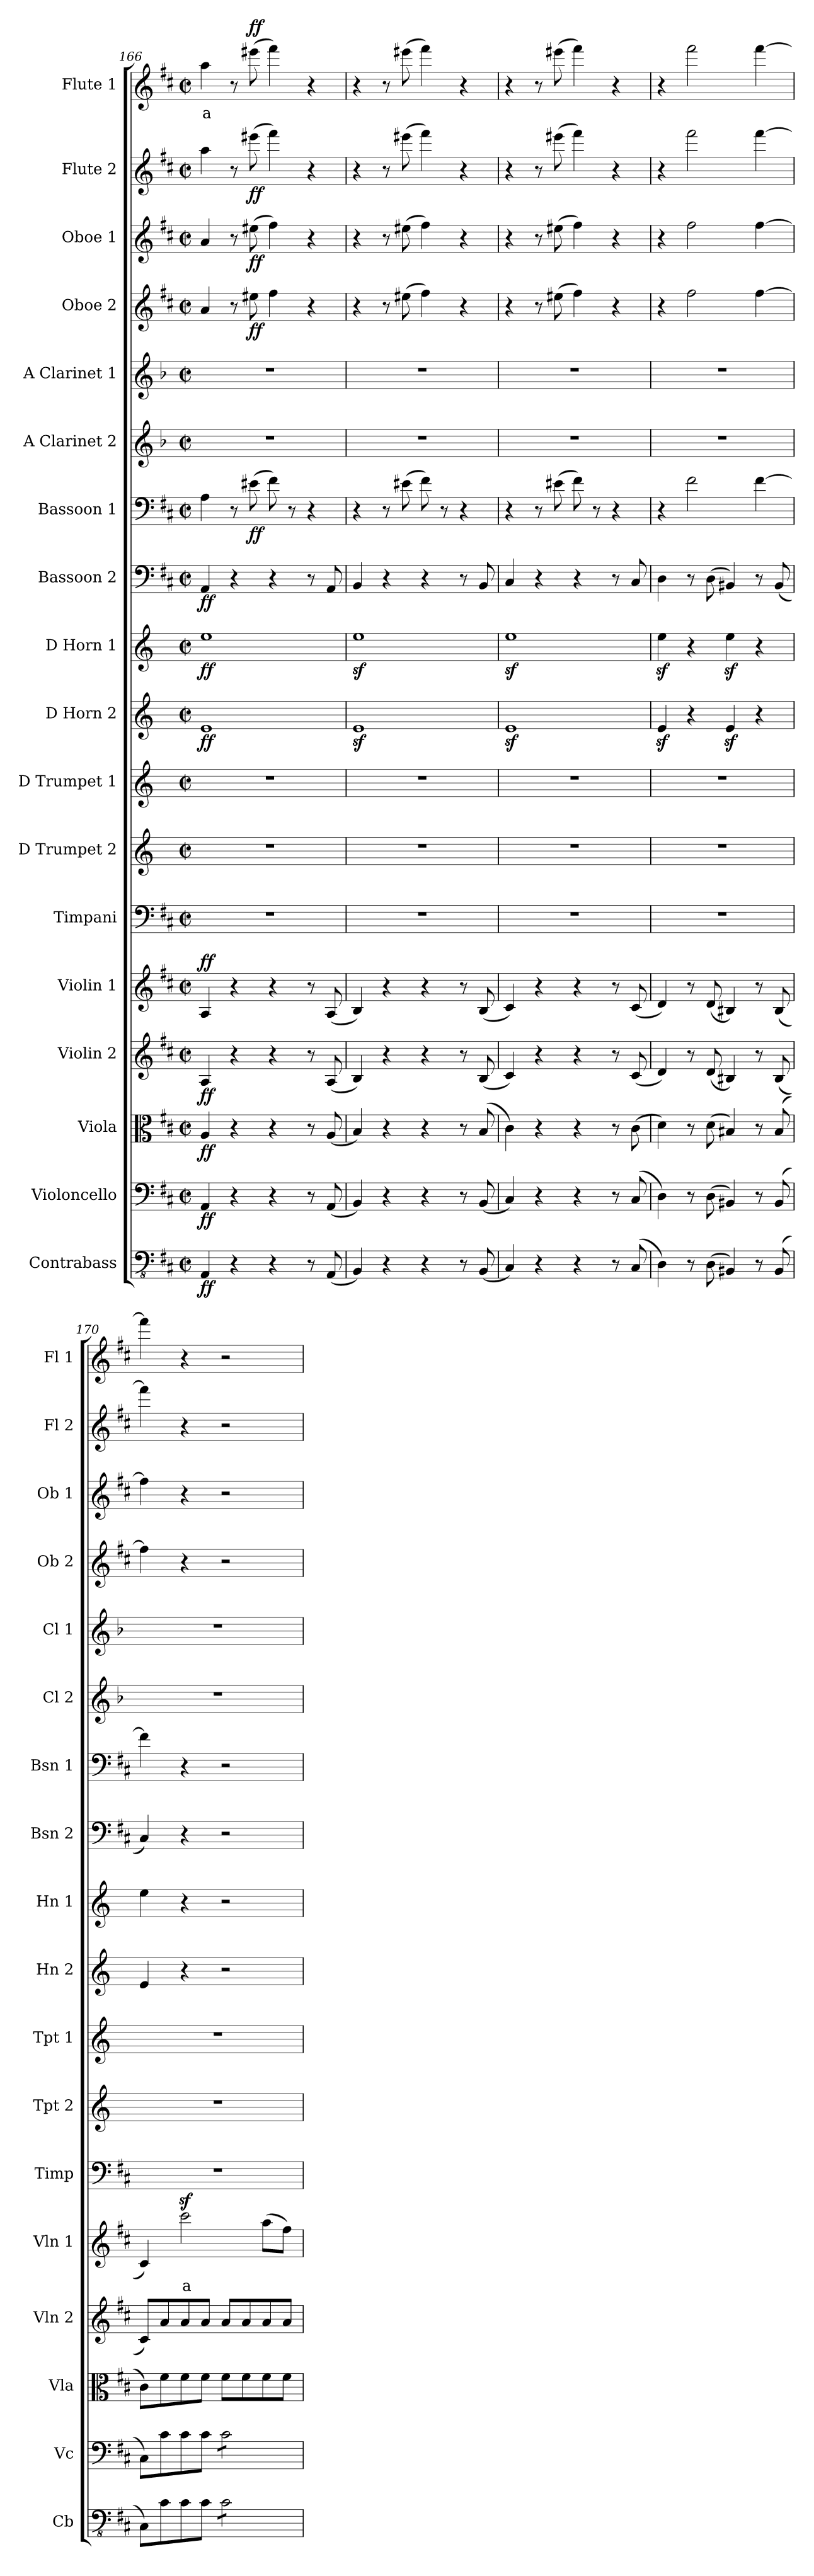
**kern	**dynam	**kern	**dynam	**kern	**dynam	**kern	**dynam	**kern	**text	**dynam	**kern	**kern	**kern	**kern	**dynam	**kern	**dynam	**kern	**dynam	**kern	**dynam	**kern	**kern	**kern	**dynam	**kern	**dynam	**kern	**dynam	**kern	**text	**dynam
*part18	*part18	*part17	*part17	*part16	*part16	*part15	*part15	*part14	*part14	*part14	*part13	*part12	*part11	*part10	*part10	*part9	*part9	*part8	*part8	*part7	*part7	*part6	*part5	*part4	*part4	*part3	*part3	*part2	*part2	*part1	*part1	*part1
*staff18	*staff18	*staff17	*staff17	*staff16	*staff16	*staff15	*staff15	*staff14	*staff14	*staff14	*staff13	*staff12	*staff11	*staff10	*staff10	*staff9	*staff9	*staff8	*staff8	*staff7	*staff7	*staff6	*staff5	*staff4	*staff4	*staff3	*staff3	*staff2	*staff2	*staff1	*staff1	*staff1
*I"Contrabass	*	*I"Violoncello	*	*I"Viola	*	*I"Violin 2	*	*I"Violin 1	*	*	*I"Timpani	*I"D Trumpet 2	*I"D Trumpet 1	*I"D Horn 2	*	*I"D Horn 1	*	*I"Bassoon 2	*	*I"Bassoon 1	*	*I"A Clarinet 2	*I"A Clarinet 1	*I"Oboe 2	*	*I"Oboe 1	*	*I"Flute 2	*	*I"Flute 1	*	*
*I'Cb	*	*I'Vc	*	*I'Vla	*	*I'Vln 2	*	*I'Vln 1	*	*	*I'Timp	*I'Tpt 2	*I'Tpt 1	*I'Hn 2	*	*I'Hn 1	*	*I'Bsn 2	*	*I'Bsn 1	*	*I'Cl 2	*I'Cl 1	*I'Ob 2	*	*I'Ob 1	*	*I'Fl 2	*	*I'Fl 1	*	*
*clefFv4	*	*clefF4	*	*clefC3	*	*clefG2	*	*clefG2	*	*	*clefF4	*clefG2	*clefG2	*clefG2	*	*clefG2	*	*clefF4	*	*clefF4	*	*clefG2	*clefG2	*clefG2	*	*clefG2	*	*clefG2	*	*clefG2	*	*
*	*	*	*	*	*	*	*	*	*	*	*	*ITrd-1c-2	*ITrd-1c-2	*ITrd6c10	*	*ITrd6c10	*	*	*	*	*	*ITrd2c3	*ITrd2c3	*	*	*	*	*	*	*	*	*
*k[f#c#]	*	*k[f#c#]	*	*k[f#c#]	*	*k[f#c#]	*	*k[f#c#]	*	*	*k[f#c#]	*k[f#c#]	*k[f#c#]	*k[f#c#]	*	*k[f#c#]	*	*k[f#c#]	*	*k[f#c#]	*	*k[f#c#]	*k[f#c#]	*k[f#c#]	*	*k[f#c#]	*	*k[f#c#]	*	*k[f#c#]	*	*
*M2/2	*	*M2/2	*	*M2/2	*	*M2/2	*	*M2/2	*	*	*M2/2	*M2/2	*M2/2	*M2/2	*	*M2/2	*	*M2/2	*	*M2/2	*	*M2/2	*M2/2	*M2/2	*	*M2/2	*	*M2/2	*	*M2/2	*	*
*met(c|)	*	*met(c|)	*	*met(c|)	*	*met(c|)	*	*met(c|)	*	*	*met(c|)	*met(c|)	*met(c|)	*met(c|)	*	*met(c|)	*	*met(c|)	*	*met(c|)	*	*met(c|)	*met(c|)	*met(c|)	*	*met(c|)	*	*met(c|)	*	*met(c|)	*	*
=166	=166	=166	=166	=166	=166	=166	=166	=166	=166	=166	=166	=166	=166	=166	=166	=166	=166	=166	=166	=166	=166	=166	=166	=166	=166	=166	=166	=166	=166	=166	=166	=166
!	!LO:DY:b	!	!LO:DY:b	!	!LO:DY:b	!	!LO:DY:b	!	!	!LO:DY:b	!	!	!	!	!LO:DY:b	!	!LO:DY:b	!	!LO:DY:b	!	!	!	!	!	!	!	!	!	!	!	!LO:LY:b:color=#FF0000	!
4AAA/	ff	4AA/	ff	4A/	ff	4A/	ff	4A/	.	ff	1r	1r	1r	1F#	ff	1f#	ff	4AA/	ff	4A\	.	1r	1r	4a/	.	4a/	.	4aa\	.	4aa\	a	.
4r	.	4r	.	4r	.	4r	.	4r	.	.	.	.	.	.	.	.	.	4r	.	8r	.	.	.	8r	.	8r	.	8r	.	8r	.	.
!	!	!	!	!	!	!	!	!	!	!	!	!	!	!	!	!	!	!	!	!	!LO:DY:b	!	!	!	!LO:DY:b	!	!LO:DY:b	!	!LO:DY:b	!	!	!LO:DY:b
.	.	.	.	.	.	.	.	.	.	.	.	.	.	.	.	.	.	.	.	(8e#X\	ff	.	.	8ee#X\	ff	(8ee#X\	ff	(8eee#X\	ff	(8eee#X\	.	ff
4r	.	4r	.	4r	.	4r	.	4r	.	.	.	.	.	.	.	.	.	4r	.	8f#\)	.	.	.	4ff#\	.	4ff#\)	.	4fff#\)	.	4fff#\)	.	.
.	.	.	.	.	.	.	.	.	.	.	.	.	.	.	.	.	.	.	.	8r	.	.	.	.	.	.	.	.	.	.	.	.
8r	.	8r	.	8r	.	8r	.	8r	.	.	.	.	.	.	.	.	.	8r	.	4r	.	.	.	4r	.	4r	.	4r	.	4r	.	.
(8AAA/	.	(8AA/	.	(8A/	.	(8A/	.	(8A/	.	.	.	.	.	.	.	.	.	8AA/	.	.	.	.	.	.	.	.	.	.	.	.	.	.
!!LO:PB:g=z
=167	=167	=167	=167	=167	=167	=167	=167	=167	=167	=167	=167	=167	=167	=167	=167	=167	=167	=167	=167	=167	=167	=167	=167	=167	=167	=167	=167	=167	=167	=167	=167	=167
4BBB/)	.	4BB/)	.	4B/)	.	4B/)	.	4B/)	.	.	1r	1r	1r	1F#z<	.	1f#z<	.	4BB/	.	4r	.	1r	1r	4r	.	4r	.	4r	.	4r	.	.
4r	.	4r	.	4r	.	4r	.	4r	.	.	.	.	.	.	.	.	.	4r	.	8r	.	.	.	8r	.	8r	.	8r	.	8r	.	.
.	.	.	.	.	.	.	.	.	.	.	.	.	.	.	.	.	.	.	.	(8e#X\	.	.	.	(8ee#X\	.	(8ee#X\	.	(8eee#X\	.	(8eee#X\	.	.
4r	.	4r	.	4r	.	4r	.	4r	.	.	.	.	.	.	.	.	.	4r	.	8f#\)	.	.	.	4ff#\)	.	4ff#\)	.	4fff#\)	.	4fff#\)	.	.
.	.	.	.	.	.	.	.	.	.	.	.	.	.	.	.	.	.	.	.	8r	.	.	.	.	.	.	.	.	.	.	.	.
8r	.	8r	.	8r	.	8r	.	8r	.	.	.	.	.	.	.	.	.	8r	.	4r	.	.	.	4r	.	4r	.	4r	.	4r	.	.
(8BBB/	.	(8BB/	.	(8B/	.	(8B/	.	(8B/	.	.	.	.	.	.	.	.	.	8BB/	.	.	.	.	.	.	.	.	.	.	.	.	.	.
=168	=168	=168	=168	=168	=168	=168	=168	=168	=168	=168	=168	=168	=168	=168	=168	=168	=168	=168	=168	=168	=168	=168	=168	=168	=168	=168	=168	=168	=168	=168	=168	=168
4CC#/)	.	4C#/)	.	4c#\)	.	4c#/)	.	4c#/)	.	.	1r	1r	1r	1F#z<	.	1f#z<	.	4C#/	.	4r	.	1r	1r	4r	.	4r	.	4r	.	4r	.	.
4r	.	4r	.	4r	.	4r	.	4r	.	.	.	.	.	.	.	.	.	4r	.	8r	.	.	.	8r	.	8r	.	8r	.	8r	.	.
.	.	.	.	.	.	.	.	.	.	.	.	.	.	.	.	.	.	.	.	(8e#X\	.	.	.	(8ee#X\	.	(8ee#X\	.	(8eee#X\	.	(8eee#X\	.	.
4r	.	4r	.	4r	.	4r	.	4r	.	.	.	.	.	.	.	.	.	4r	.	8f#\)	.	.	.	4ff#\)	.	4ff#\)	.	4fff#\)	.	4fff#\)	.	.
.	.	.	.	.	.	.	.	.	.	.	.	.	.	.	.	.	.	.	.	8r	.	.	.	.	.	.	.	.	.	.	.	.
8r	.	8r	.	8r	.	8r	.	8r	.	.	.	.	.	.	.	.	.	8r	.	4r	.	.	.	4r	.	4r	.	4r	.	4r	.	.
(8CC#/	.	(8C#/	.	(8c#\	.	(8c#/	.	(8c#/	.	.	.	.	.	.	.	.	.	8C#/	.	.	.	.	.	.	.	.	.	.	.	.	.	.
=169	=169	=169	=169	=169	=169	=169	=169	=169	=169	=169	=169	=169	=169	=169	=169	=169	=169	=169	=169	=169	=169	=169	=169	=169	=169	=169	=169	=169	=169	=169	=169	=169
4DD\)	.	4D\)	.	4d\)	.	4d/)	.	4d/)	.	.	1r	1r	1r	4F#z</	.	4f#z<\	.	4D\	.	4r	.	1r	1r	4r	.	4r	.	4r	.	4r	.	.
8r	.	8r	.	8r	.	8r	.	8r	.	.	.	.	.	4r	.	4r	.	8r	.	2f#\	.	.	.	2ff#\	.	2ff#\	.	2fff#\	.	2fff#\	.	.
(8DD\	.	(8D\	.	(8d\	.	(8d/	.	(8d/	.	.	.	.	.	.	.	.	.	(8D\	.	.	.	.	.	.	.	.	.	.	.	.	.	.
4BBB#X/)	.	4BB#X/)	.	4B#X/)	.	4B#X/)	.	4B#X/)	.	.	.	.	.	4F#z</	.	4f#z<\	.	4BB#X/)	.	.	.	.	.	.	.	.	.	.	.	.	.	.
8r	.	8r	.	8r	.	8r	.	8r	.	.	.	.	.	4r	.	4r	.	8r	.	[4f#\	.	.	.	[4ff#\	.	[4ff#\	.	[4fff#\	.	[4fff#\	.	.
(8BBB#/	.	(8BB#/	.	(8B#/	.	(8B#/	.	(8B#/	.	.	.	.	.	.	.	.	.	(8BB#/	.	.	.	.	.	.	.	.	.	.	.	.	.	.
=170	=170	=170	=170	=170	=170	=170	=170	=170	=170	=170	=170	=170	=170	=170	=170	=170	=170	=170	=170	=170	=170	=170	=170	=170	=170	=170	=170	=170	=170	=170	=170	=170
8CC#\L)	.	8C#\L)	.	8c#\L)	.	8c#/L)	.	4c#/)	.	.	1r	1r	1r	4F#/	.	4f#\	.	4C#/)	.	4f#\]	.	1r	1r	4ff#\]	.	4ff#\]	.	4fff#\]	.	4fff#\]	.	.
8C#\	.	8c#\	.	8f#\	.	8a/	.	.	.	.	.	.	.	.	.	.	.	.	.	.	.	.	.	.	.	.	.	.	.	.	.	.
!	!	!	!	!	!	!	!	!	!LO:LY:b:color=#FF0000	!	!	!	!	!	!	!	!	!	!	!	!	!	!	!	!	!	!	!	!	!	!	!
8C#\	.	8c#\	.	8f#\	.	8a/	.	2ccc#z<\	a	.	.	.	.	4r	.	4r	.	4r	.	4r	.	.	.	4r	.	4r	.	4r	.	4r	.	.
8C#\J	.	8c#\J	.	8f#\J	.	8a/J	.	.	.	.	.	.	.	.	.	.	.	.	.	.	.	.	.	.	.	.	.	.	.	.	.	.
*tremolo	*	*	*	*	*	*	*	*	*	*	*	*	*	*	*	*	*	*	*	*	*	*	*	*	*	*	*	*	*	*	*	*
*	*	*tremolo	*	*	*	*	*	*	*	*	*	*	*	*	*	*	*	*	*	*	*	*	*	*	*	*	*	*	*	*	*	*
8C#\L	.	8c#\L	.	8f#\L	.	8a/L	.	.	.	.	.	.	.	2r	.	2r	.	2r	.	2r	.	.	.	2r	.	2r	.	2r	.	2r	.	.
8C#\	.	8c#\	.	8f#\	.	8a/	.	.	.	.	.	.	.	.	.	.	.	.	.	.	.	.	.	.	.	.	.	.	.	.	.	.
8C#\	.	8c#\	.	8f#\	.	8a/	.	(8aa\L	.	.	.	.	.	.	.	.	.	.	.	.	.	.	.	.	.	.	.	.	.	.	.	.
8C#\J	.	8c#\J	.	8f#\J	.	8a/J	.	8ff#\J)	.	.	.	.	.	.	.	.	.	.	.	.	.	.	.	.	.	.	.	.	.	.	.	.
*	*	*Xtremolo	*	*	*	*	*	*	*	*	*	*	*	*	*	*	*	*	*	*	*	*	*	*	*	*	*	*	*	*	*	*
*Xtremolo	*	*	*	*	*	*	*	*	*	*	*	*	*	*	*	*	*	*	*	*	*	*	*	*	*	*	*	*	*	*	*	*
=	=	=	=	=	=	=	=	=	=	=	=	=	=	=	=	=	=	=	=	=	=	=	=	=	=	=	=	=	=	=	=	=
*-	*-	*-	*-	*-	*-	*-	*-	*-	*-	*-	*-	*-	*-	*-	*-	*-	*-	*-	*-	*-	*-	*-	*-	*-	*-	*-	*-	*-	*-	*-	*-	*-
